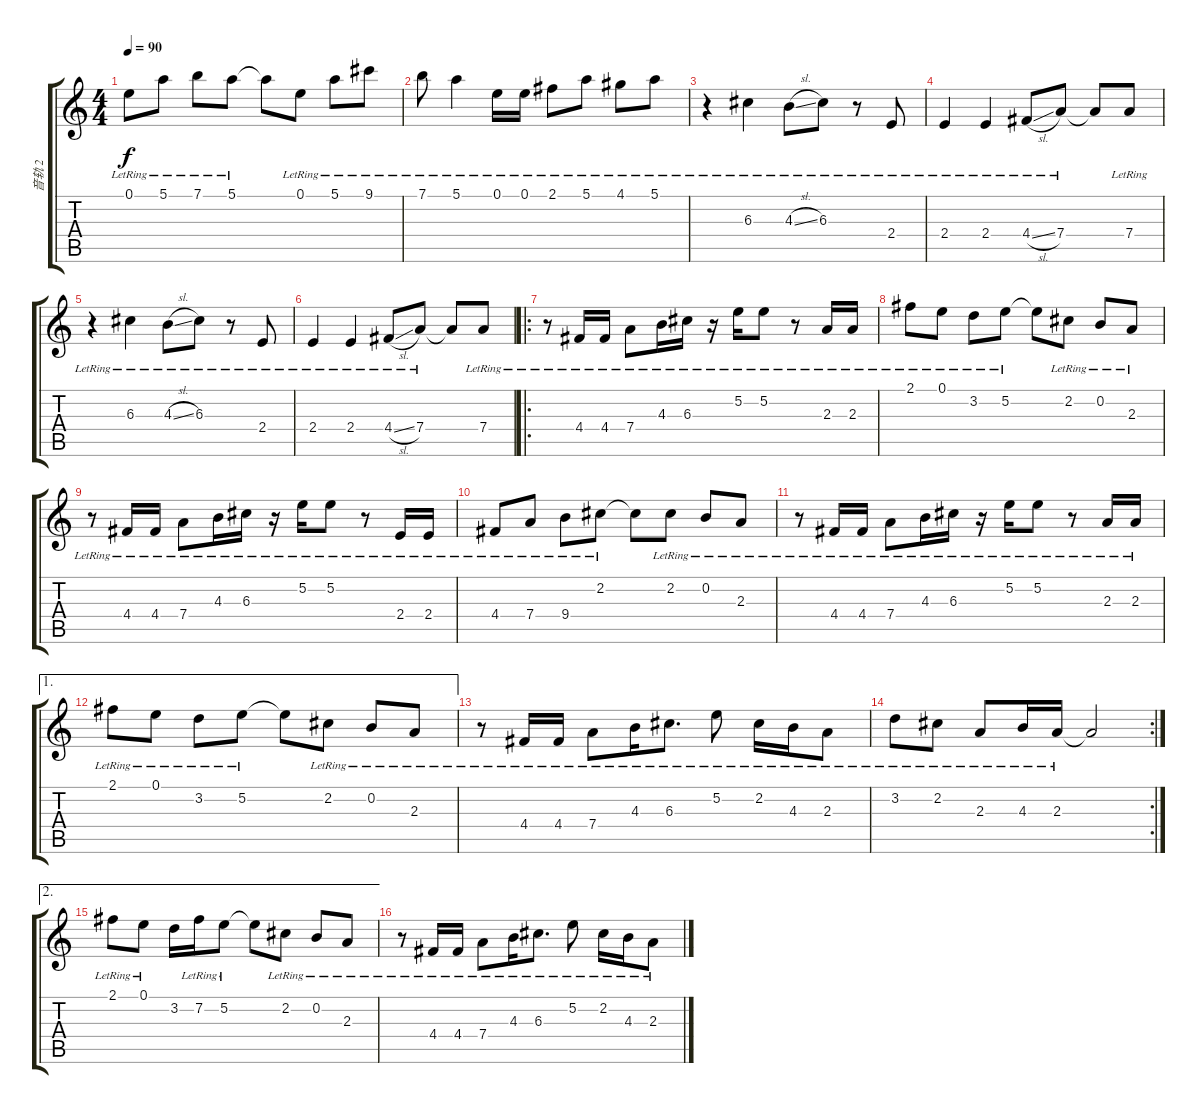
\track ("音轨 2" "音轨 2") {instrument acousticguitarnylon}
\staff {score tabs}
\tuning (E4 B3 G3 D3 A2 E2) {hide}
\ts (4 4)
\tempo 90
\clef g2
\ks c
0.1{lr}.8{dy f} 5.1{lr}.8 7.1{lr}.8 5.1{lr}.8 5.1{t}.8 0.1{lr}.8 5.1{lr}.8 9.1{lr}.8 |
7.1{lr}.8 5.1{lr}.4 0.1{lr}.16 0.1{lr}.16 2.1{lr}.8 5.1{lr}.8 4.1{lr}.8 5.1{lr}.8 |
r.4 6.3{lr}.4 4.3{sl lr}.8 6.3{lr}.8 r.8 2.4{lr}.8 |
2.4{lr}.4 2.4{lr}.4 4.4{sl lr}.8 7.4{lr}.8 7.4{t}.8 7.4{lr}.8 |
r.4 6.3{lr}.4 4.3{sl lr}.8 6.3{lr}.8 r.8 2.4{lr}.8 |
2.4{lr}.4 2.4{lr}.4 4.4{sl lr}.8 7.4{lr}.8 7.4{t}.8 7.4{lr}.8 |
\ro
r.8 4.4{lr}.16 4.4{lr}.16 7.4{lr}.8 4.3{lr}.16 6.3{lr}.16 r.16 5.2{lr}.16 5.2{lr}.8 r.8 2.3{lr}.16 2.3{lr}.16 |
2.1{lr}.8 0.1{lr}.8 3.2{lr}.8 5.2{lr}.8 5.2{t}.8 2.2{lr}.8 0.2{lr}.8 2.3{lr}.8 |
r.8 4.4{lr}.16 4.4{lr}.16 7.4{lr}.8 4.3{lr}.16 6.3{lr}.16 r.16 5.2{lr}.16 5.2{lr}.8 r.8 2.4{lr}.16 2.4{lr}.16 |
4.4{lr}.8 7.4{lr}.8 9.4{lr}.8 2.2{lr}.8 2.2{t}.8 2.2{lr}.8 0.2{lr}.8 2.3{lr}.8 |
r.8 4.4{lr}.16 4.4{lr}.16 7.4{lr}.8 4.3{lr}.16 6.3{lr}.16 r.16 5.2{lr}.16 5.2{lr}.8 r.8 2.3{lr}.16 2.3{lr}.16 |
\ae 1
2.1{lr}.8 0.1{lr}.8 3.2{lr}.8 5.2{lr}.8 5.2{t}.8 2.2{lr}.8 0.2{lr}.8 2.3{lr}.8 |
r.8 4.4{lr}.16 4.4{lr}.16 7.4{lr}.8 4.3{lr}.16 6.3{lr}.8{d} 5.2{lr}.8 2.2{lr}.16 4.3{lr}.16 2.3{lr}.8 |
\rc 2
3.2{lr}.8 2.2{lr}.8 2.3{lr}.8 4.3{lr}.16 2.3{lr}.16 2.3{t}.2 |
\ae 2
2.1{lr}.8 0.1{lr}.8 3.2.16 7.2{lr}.16 5.2{lr}.8 5.2{t}.8 2.2{lr}.8 0.2{lr}.8 2.3{lr}.8 |
r.8 4.4{lr}.16 4.4{lr}.16 7.4{lr}.8 4.3{lr}.16 6.3{lr}.8{d} 5.2{lr}.8 2.2{lr}.16 4.3{lr}.16 2.3{lr}.8
